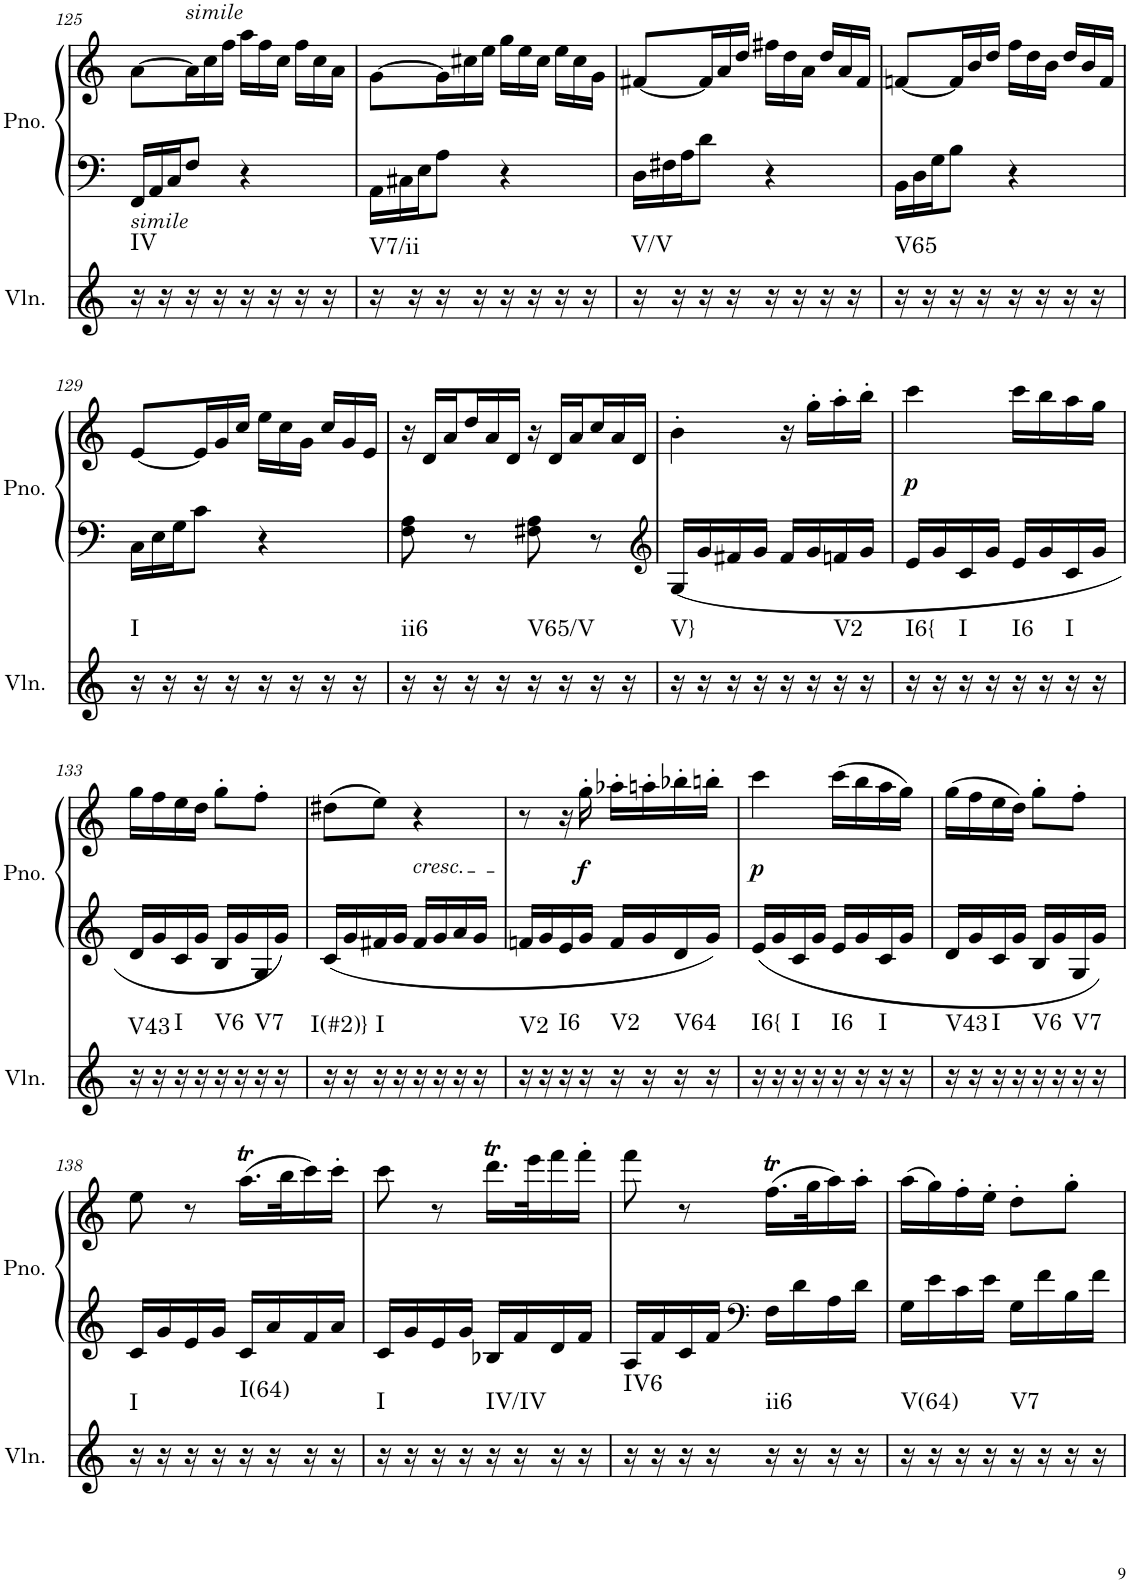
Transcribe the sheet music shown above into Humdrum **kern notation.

**kern	**harte	**kern	**kern	**dynam
*part2	*part2	*part1	*part1	*part1
*staff3	*	*staff2	*staff1	*staff1/2
*I"Violin	*	*I"Piano, Piano right	*	*
*I'Vln.	*	*I'Pno.	*	*
!!LO:PB:g=z
*clefG2	*	*clefF4	*clefG2	*
*k[]	*	*k[]	*k[]	*
*M2/4	*	*M2/4	*M2/4	*
*	*	*Xtuplet	*	*
=125	=125	=125	=125	=125
!	!LO:H:kt=IV	!LO:TX:b:i:t=simile	!	!
16r	N	24FF/LL	[8a\L	.
.	.	24AA/	.	.
16r	.	.	.	.
.	.	24C/J	.	.
*	*	*	*Xtuplet	*
!	!	!	!LO:TX:a:i:t=simile	!
16r	.	8F/J	24a\L]	.
.	.	.	24cc\	.
16r	.	.	.	.
.	.	.	24ff\JJ	.
16r	.	4r	24aa\LL	.
.	.	.	24ff\	.
16r	.	.	.	.
.	.	.	24cc\JJ	.
16r	.	.	24ff\LL	.
.	.	.	24cc\	.
16r	.	.	.	.
.	.	.	24a\JJ	.
=126	=126	=126	=126	=126
!	!LO:H:kt=V7/ii	!	!	!
16r	N	24AA\LL	[8g\L	.
.	.	24C#X\	.	.
16r	.	.	.	.
.	.	24E\J	.	.
16r	.	8A\J	24g\L]	.
.	.	.	24cc#X\	.
16r	.	.	.	.
.	.	.	24ee\JJ	.
16r	.	4r	24gg\LL	.
.	.	.	24ee\	.
16r	.	.	.	.
.	.	.	24cc#\JJ	.
16r	.	.	24ee\LL	.
.	.	.	24cc#\	.
16r	.	.	.	.
.	.	.	24g\JJ	.
=127	=127	=127	=127	=127
!	!LO:H:kt=V/V	!	!	!
16r	N	24D\LL	[8f#X/L	.
.	.	24F#X\	.	.
16r	.	.	.	.
.	.	24A\J	.	.
16r	.	8d\J	24f#/L]	.
.	.	.	24a/	.
16r	.	.	.	.
.	.	.	24dd/JJ	.
16r	.	4r	24ff#X\LL	.
.	.	.	24dd\	.
16r	.	.	.	.
.	.	.	24a\JJ	.
16r	.	.	24dd/LL	.
.	.	.	24a/	.
16r	.	.	.	.
.	.	.	24f#/JJ	.
=128	=128	=128	=128	=128
!	!LO:H:kt=V65	!	!	!
16r	N	24BB\LL	[8fn/L	.
.	.	24D\	.	.
16r	.	.	.	.
.	.	24G\J	.	.
16r	.	8B\J	24f/L]	.
.	.	.	24b/	.
16r	.	.	.	.
.	.	.	24dd/JJ	.
16r	.	4r	24ff\LL	.
.	.	.	24dd\	.
16r	.	.	.	.
.	.	.	24b\JJ	.
16r	.	.	24dd/LL	.
.	.	.	24b/	.
16r	.	.	.	.
.	.	.	24f/JJ	.
!!LO:LB:g=z
=129	=129	=129	=129	=129
!	!LO:H:kt=I	!	!	!
16r	N	24C\LL	[8e/L	.
.	.	24E\	.	.
16r	.	.	.	.
.	.	24G\J	.	.
16r	.	8c\J	24e/L]	.
.	.	.	24g/	.
16r	.	.	.	.
.	.	.	24cc/JJ	.
16r	.	4r	24ee\LL	.
.	.	.	24cc\	.
16r	.	.	.	.
.	.	.	24g\JJ	.
16r	.	.	24cc/LL	.
.	.	.	24g/	.
16r	.	.	.	.
.	.	.	24e/JJ	.
=130	=130	=130	=130	=130
!	!LO:H:kt=ii6	!	!	!
16r	N	8F\ 8A\	24r	.
.	.	.	24d/LL	.
16r	.	.	.	.
.	.	.	24a/	.
16r	.	8r	24dd/	.
.	.	.	24a/	.
16r	.	.	.	.
.	.	.	24d/JJ	.
!	!LO:H:kt=V65/V	!	!	!
16r	N	8F#X\ 8A\	24r	.
.	.	.	24d/LL	.
16r	.	.	.	.
.	.	.	24a/	.
16r	.	8r	24cc/	.
.	.	.	24a/	.
16r	.	.	.	.
.	.	.	24d/JJ	.
=131	=131	=131	=131	=131
*	*	*clefG2	*	*
!	!LO:H:kt=V}	!	!	!
16r	N	16G/LL	4b'\	.
16r	.	16g/	.	.
16r	.	16f#X/	.	.
16r	.	16g/JJ	.	.
16r	.	16f#/LL	16r	.
16r	.	16g/	16gg'\LL	.
!	!LO:H:kt=V2	!	!	!
16r	N	16fn/	16aa'\	.
16r	.	16g/JJ	16bb'\JJ	.
=132	=132	=132	=132	=132
!	!LO:H:kt=I6{	!	!	!LO:DY:b
16r	N	16e/LL	4ccc\	p
16r	.	16g/	.	.
!	!LO:H:kt=I	!	!	!
16r	N	16c/	.	.
16r	.	16g/JJ	.	.
!	!LO:H:kt=I6	!	!	!
16r	N	16e/LL	16ccc\LL	.
16r	.	16g/	16bb\	.
!	!LO:H:kt=I	!	!	!
16r	N	16c/	16aa\	.
16r	.	16g/JJ	16gg\JJ	.
!!LO:LB:g=z
=133	=133	=133	=133	=133
!	!LO:H:kt=V43	!	!	!
16r	N	16d/LL	16gg\LL	.
16r	.	16g/	16ff\	.
!	!LO:H:kt=I	!	!	!
16r	N	16c/	16ee\	.
16r	.	16g/JJ	16dd\JJ	.
!	!LO:H:kt=V6	!	!	!
16r	N	16B/LL	8gg'\L	.
16r	.	16g/	.	.
!	!LO:H:kt=V7	!	!	!
16r	N	16G/	8ff'\J	.
16r	.	16g/JJ	.	.
=134	=134	=134	=134	=134
!	!LO:H:kt=I(#2)}	!	!	!
16r	N	16c/LL	(8dd#X\L	.
16r	.	16g/	.	.
!	!LO:H:kt=I	!	!	!
16r	N	16f#X/	8ee\J)	.
16r	.	16g/JJ	.	.
!	!	!	!LO:TX:b:i:t=cresc.	!
16r	.	16f#/LL	4r	.
16r	.	16g/	.	.
16r	.	16a/	.	.
16r	.	16g/JJ	.	.
=135	=135	=135	=135	=135
!	!LO:H:kt=V2	!	!	!
16r	N	16fn/LL	8r	.
16r	.	16g/	.	.
!	!LO:H:kt=I6	!	!	!
16r	N	16e/	16r	.
!	!	!	!	!LO:DY:b
16r	.	16g/JJ	16gg'\	f
!	!LO:H:kt=V2	!	!	!
16r	N	16f/LL	16aa-X'\LL	.
16r	.	16g/	16aan'\	.
!	!LO:H:kt=V64	!	!	!
16r	N	16d/	16bb-X'\	.
16r	.	16g/JJ	16bbn'\JJ	.
=136	=136	=136	=136	=136
!	!LO:H:kt=I6{	!	!	!LO:DY:b
16r	N	16e/LL	4ccc\	p
16r	.	16g/	.	.
!	!LO:H:kt=I	!	!	!
16r	N	16c/	.	.
16r	.	16g/JJ	.	.
!	!LO:H:kt=I6	!	!	!
16r	N	16e/LL	(16ccc\LL	.
16r	.	16g/	16bb\	.
!	!LO:H:kt=I	!	!	!
16r	N	16c/	16aa\	.
16r	.	16g/JJ	16gg\JJ)	.
=137	=137	=137	=137	=137
!	!LO:H:kt=V43	!	!	!
16r	N	16d/LL	(16gg\LL	.
16r	.	16g/	16ff\	.
!	!LO:H:kt=I	!	!	!
16r	N	16c/	16ee\	.
16r	.	16g/JJ	16dd\JJ)	.
!	!LO:H:kt=V6	!	!	!
16r	N	16B/LL	8gg'\L	.
16r	.	16g/	.	.
!	!LO:H:kt=V7	!	!	!
16r	N	16G/	8ff'\J	.
16r	.	16g/JJ	.	.
!!LO:LB:g=z
=138	=138	=138	=138	=138
!	!LO:H:kt=I	!	!	!
16r	N	16c/LL	8ee\	.
16r	.	16g/	.	.
16r	.	16e/	8r	.
16r	.	16g/JJ	.	.
!	!LO:H:kt=I(64)	!	!	!
16r	N	16c/LL	(16.aaT\LL	.
16r	.	16a/	.	.
.	.	.	32bb\K	.
16r	.	16f/	16ccc\)	.
16r	.	16a/JJ	16ccc'\JJ	.
=139	=139	=139	=139	=139
!	!LO:H:kt=I	!	!	!
16r	N	16c/LL	8ccc\	.
16r	.	16g/	.	.
16r	.	16e/	8r	.
16r	.	16g/JJ	.	.
!	!LO:H:kt=IV/IV	!	!	!
16r	N	16B-X/LL	16.dddT\LL	.
16r	.	16f/	.	.
.	.	.	32eee\K	.
16r	.	16d/	16fff\	.
16r	.	16f/JJ	16fff'\JJ	.
=140	=140	=140	=140	=140
!	!LO:H:kt=IV6	!	!	!
16r	N	16A/LL	8fff\	.
16r	.	16f/	.	.
16r	.	16c/	8r	.
16r	.	16f/JJ	.	.
*	*	*clefF4	*	*
!	!LO:H:kt=ii6	!	!	!
16r	N	16F\LL	(16.ffT\LL	.
16r	.	16d\	.	.
.	.	.	32gg\K	.
16r	.	16A\	16aa\)	.
16r	.	16d\JJ	16aa'\JJ	.
=141	=141	=141	=141	=141
!	!LO:H:kt=V(64)	!	!	!
16r	N	16G\LL	(16aa\LL	.
16r	.	16e\	16gg\)	.
16r	.	16c\	16ff'\	.
16r	.	16e\JJ	16ee'\JJ	.
!	!LO:H:kt=V7	!	!	!
16r	N	16G\LL	8dd'\L	.
16r	.	16f\	.	.
16r	.	16B\	8gg'\J	.
16r	.	16f\JJ	.	.
=	=	=	=	=
*-	*-	*-	*-	*-
